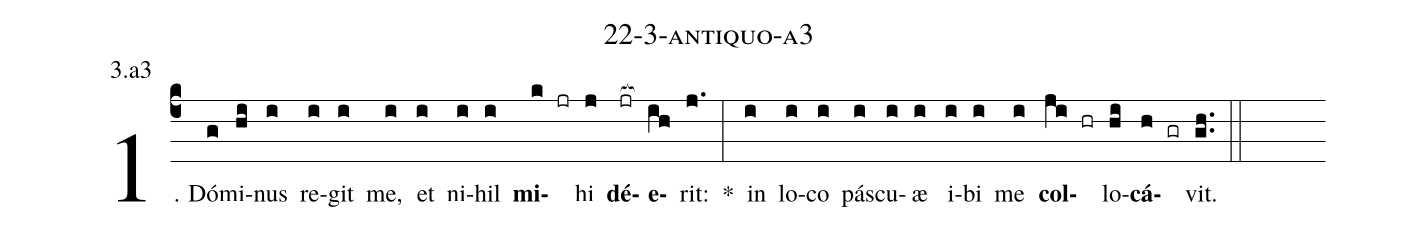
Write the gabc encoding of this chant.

name: 22-3-antiquo-a3;
annotation: 3.a3;
%%
(c4)1. Dó(g)mi(hi)nus(i) re(i)git(i) me,(i) et(i) ni(i)hil(i) <b>mi</b>(k jr)hi(j) <b>dé</b>(jr[ocb:1{])<b>e</b>(ih[ocb:0}])rit:(j.) *(:) in(i) lo(i)co(i) pás(i)cu(i)æ(i) i(i)bi(i) me(i) <b>col</b>(ji hr)lo(hi)<b>cá</b>(h gr)vit.(gh..) (::)
